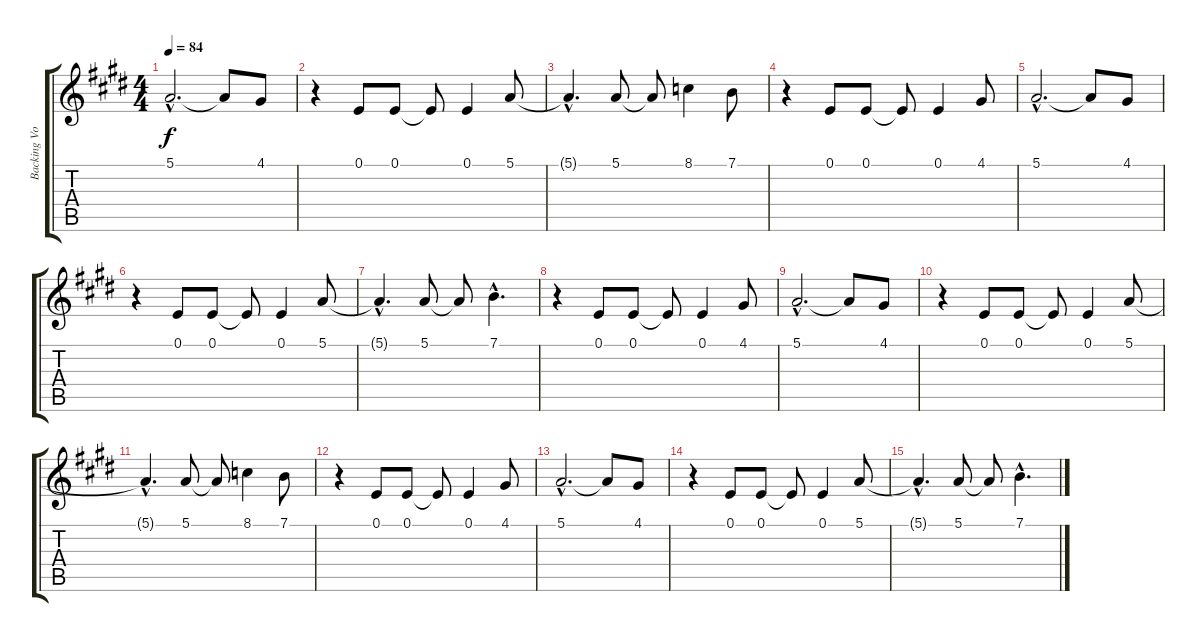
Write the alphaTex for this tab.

\track ("Backing Vox" "Backing Vo") {instrument tenorsax}
\staff {score tabs}
\tuning (E4 B3 G3 D3 A2 E2) {hide}
\ts (4 4)
\tempo 84
\clef g2
\ks e
5.1{hac}.2{d dy f} 5.1{t}.8 4.1.8 |
r.4 0.1.8 0.1.8 0.1{t}.8 0.1.4 5.1.8 |
5.1{hac t}.4{d} 5.1.8 5.1{t}.8 8.1.4 7.1.8 |
r.4 0.1.8 0.1.8 0.1{t}.8 0.1.4 4.1.8 |
5.1{hac}.2{d} 5.1{t}.8 4.1.8 |
r.4 0.1.8 0.1.8 0.1{t}.8 0.1.4 5.1.8 |
5.1{hac t}.4{d} 5.1.8 5.1{t}.8 7.1{hac}.4{d} |
r.4 0.1.8 0.1.8 0.1{t}.8 0.1.4 4.1.8 |
5.1{hac}.2{d} 5.1{t}.8 4.1.8 |
r.4 0.1.8 0.1.8 0.1{t}.8 0.1.4 5.1.8 |
5.1{hac t}.4{d} 5.1.8 5.1{t}.8 8.1.4 7.1.8 |
r.4 0.1.8 0.1.8 0.1{t}.8 0.1.4 4.1.8 |
5.1{hac}.2{d} 5.1{t}.8 4.1.8 |
r.4 0.1.8 0.1.8 0.1{t}.8 0.1.4 5.1.8 |
5.1{hac t}.4{d} 5.1.8 5.1{t}.8 7.1{hac}.4{d}
